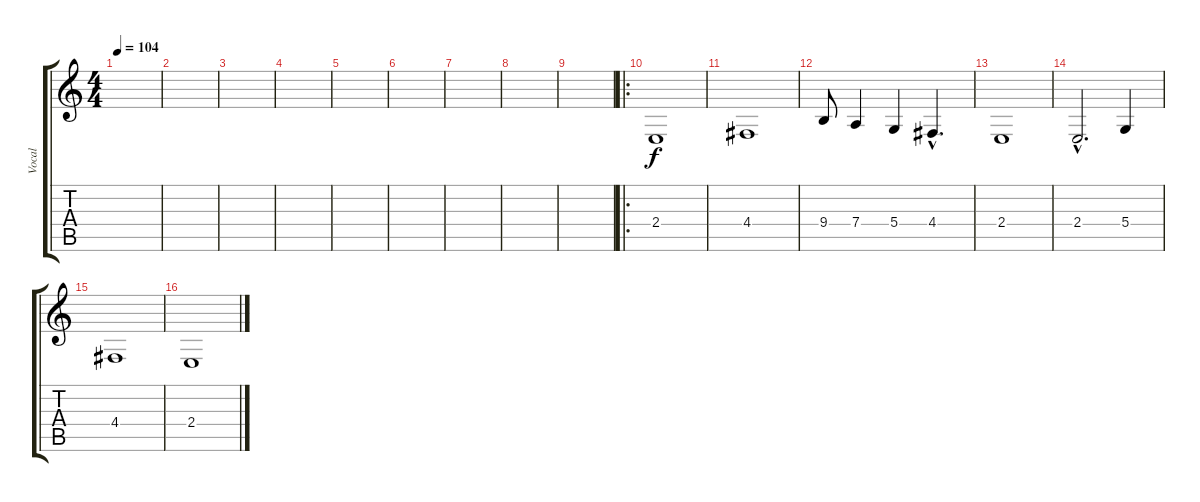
\track ("Vocal" "Vocal") {instrument stringensemble1}
\staff {score tabs}
\tuning (E4 B3 G3 D3 A2 E2) {hide}
\ts (4 4)
\tempo 104
\clef g2
\ks c
|
|
|
|
|
|
|
|
|
\ro
2.4.1 |
4.4.1 |
9.4.8 7.4.4 5.4.4 4.4{hac}.4{d} |
2.4.1 |
2.4{hac}.2{d} 5.4.4 |
4.4.1 |
2.4.1
